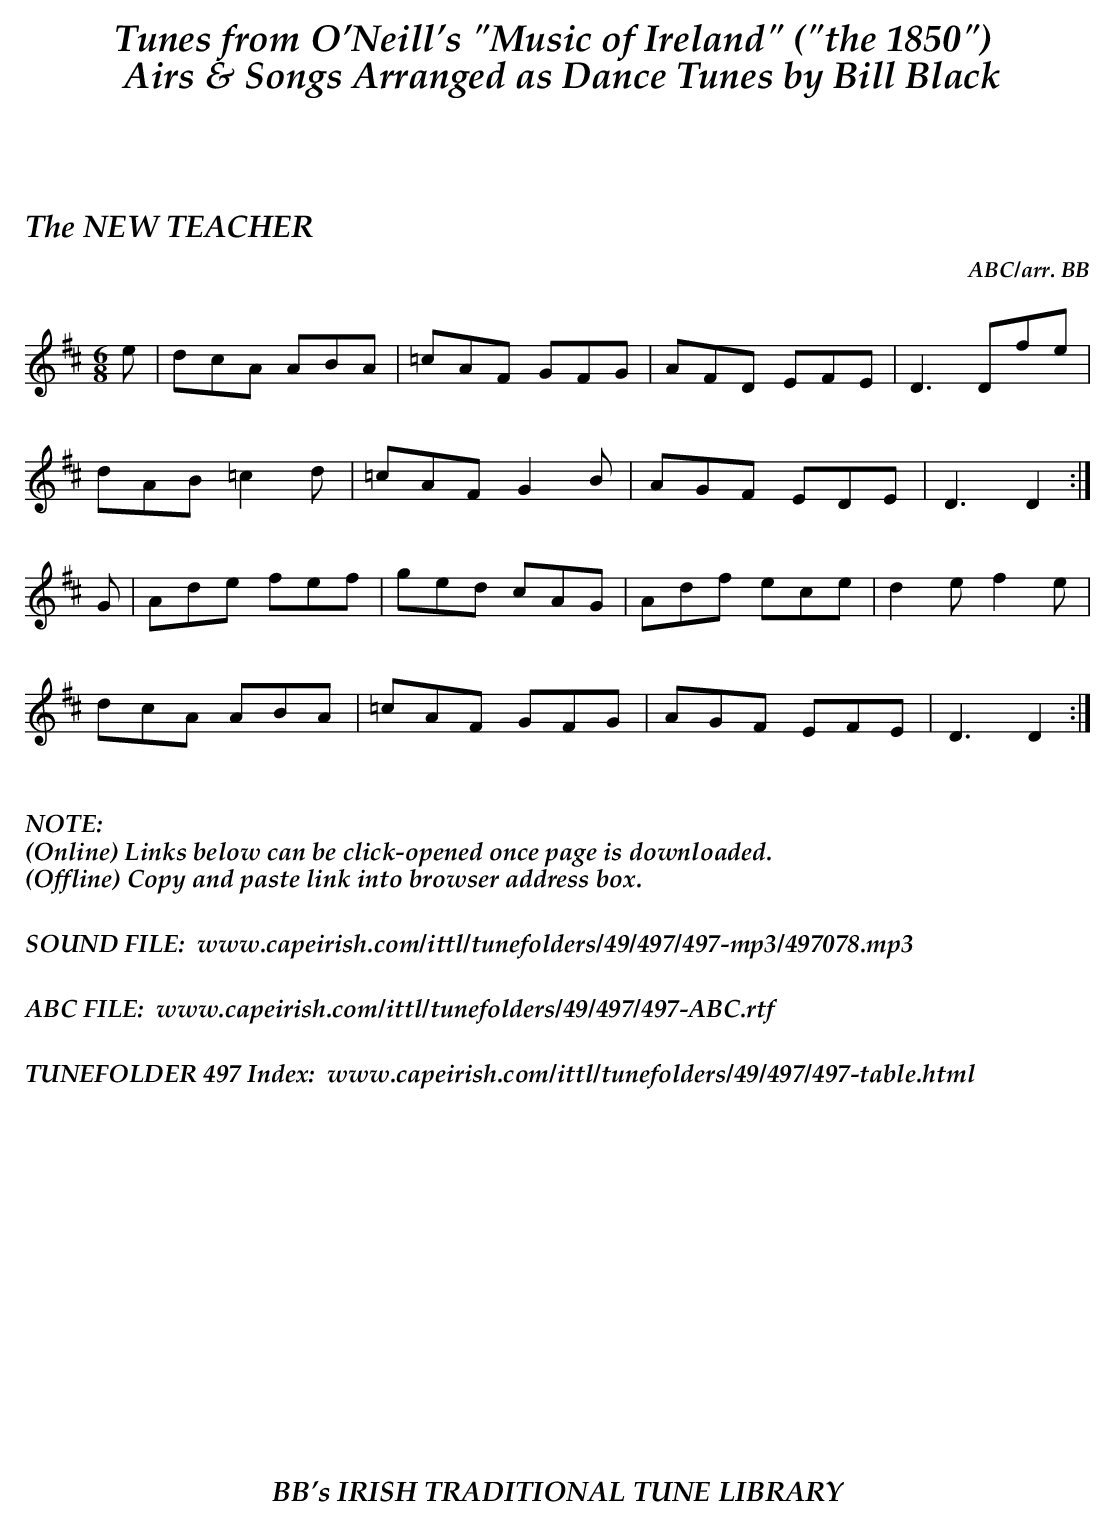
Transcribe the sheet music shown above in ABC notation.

X:1
T:NEW TEACHER, The
C:ABC/arr. BB
M:6/8
L:1/8
K:D
e|dcA ABA|=cAF GFG|AFD EFE|D3 Dfe|
dAB =c2d|=cAF G2B|AGF EDE|D3D2 :|
G|Ade fef|ged cAG|Adf ece|d2e f2e|
dcA ABA|=cAF GFG|AGF EFE|D3 D2 :|
%%vskip .3in
%%textoption left
%%textfont "Palatino-BoldItalic" 16
%%begintext
%%NOTE:
(Online) Links below can be click-opened once page is downloaded.
(Offline) Copy and paste link into browser address box.
%%
%%
SOUND FILE:  www.capeirish.com/ittl/tunefolders/49/497/497-mp3/497078.mp3
%%
%%
ABC FILE:  www.capeirish.com/ittl/tunefolders/49/497/497-ABC.rtf
%%
%%
TUNEFOLDER 497 Index:  www.capeirish.com/ittl/tunefolders/49/497/497-table.html
